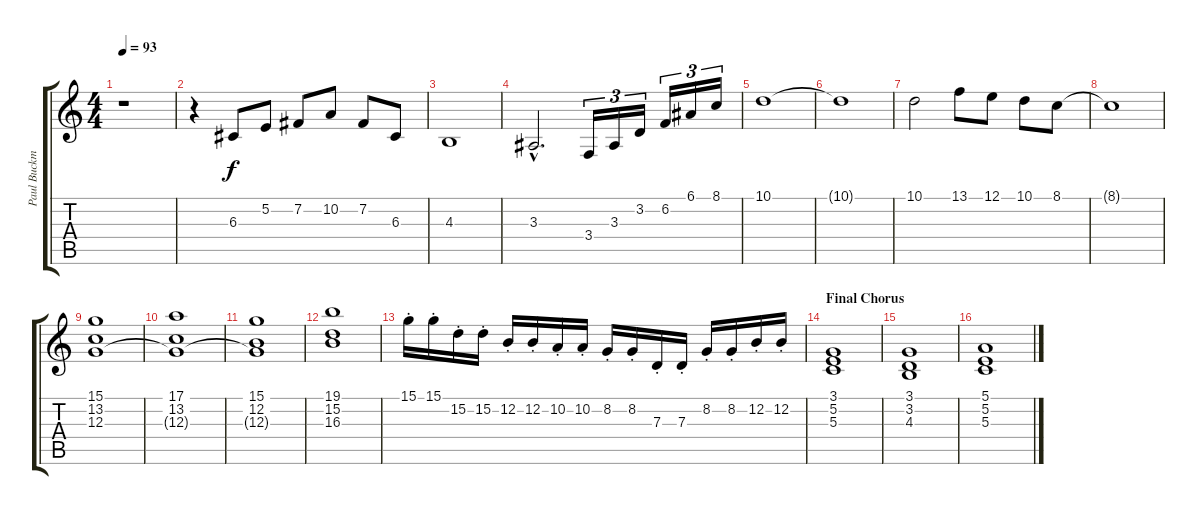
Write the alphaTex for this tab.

\track ("Paul Buckmaster (string arrangements)" "Paul Buckm") {instrument stringensemble1}
\staff {score tabs}
\tuning (E4 B3 G3 D3 A2 E2) {hide}
\ts (4 4)
\tempo 93
\clef g2
\ks c
r.1{dy f} |
r.4{volume 9} 6.3.8 5.2.8 7.2.8 10.2.8 7.2.8 6.3.8 |
4.3.1 |
3.3{hac}.2{d} 3.4.16{tu (3 2)} 3.3.16{tu (3 2)} 3.2.16{tu (3 2)} 6.2.16{tu (3 2)} 6.1.16{tu (3 2)} 8.1.16{tu (3 2)} |
10.1.1 |
10.1{t}.1 |
10.1.2 13.1.8 12.1.8 10.1.8 8.1.8 |
8.1{t}.1 |
(15.1 13.2 12.3).1 |
(17.1 13.2 12.3{t}).1 |
(15.1 12.2 12.3{t}).1 |
(19.1 15.2 16.3).1 |
15.1{st}.16 15.1{st}.16 15.2{st}.16 15.2{st}.16 12.2{st}.16 12.2{st}.16 10.2{st}.16 10.2{st}.16 8.2{st}.16 8.2{st}.16 7.3{st}.16 7.3{st}.16 8.2{st}.16 8.2{st}.16 12.2{st}.16 12.2{st}.16 |
\section ("" "Final Chorus")
(3.1 5.2 5.3).1{volume 5} |
(3.1 3.2 4.3).1 |
(5.1 5.2 5.3).1
